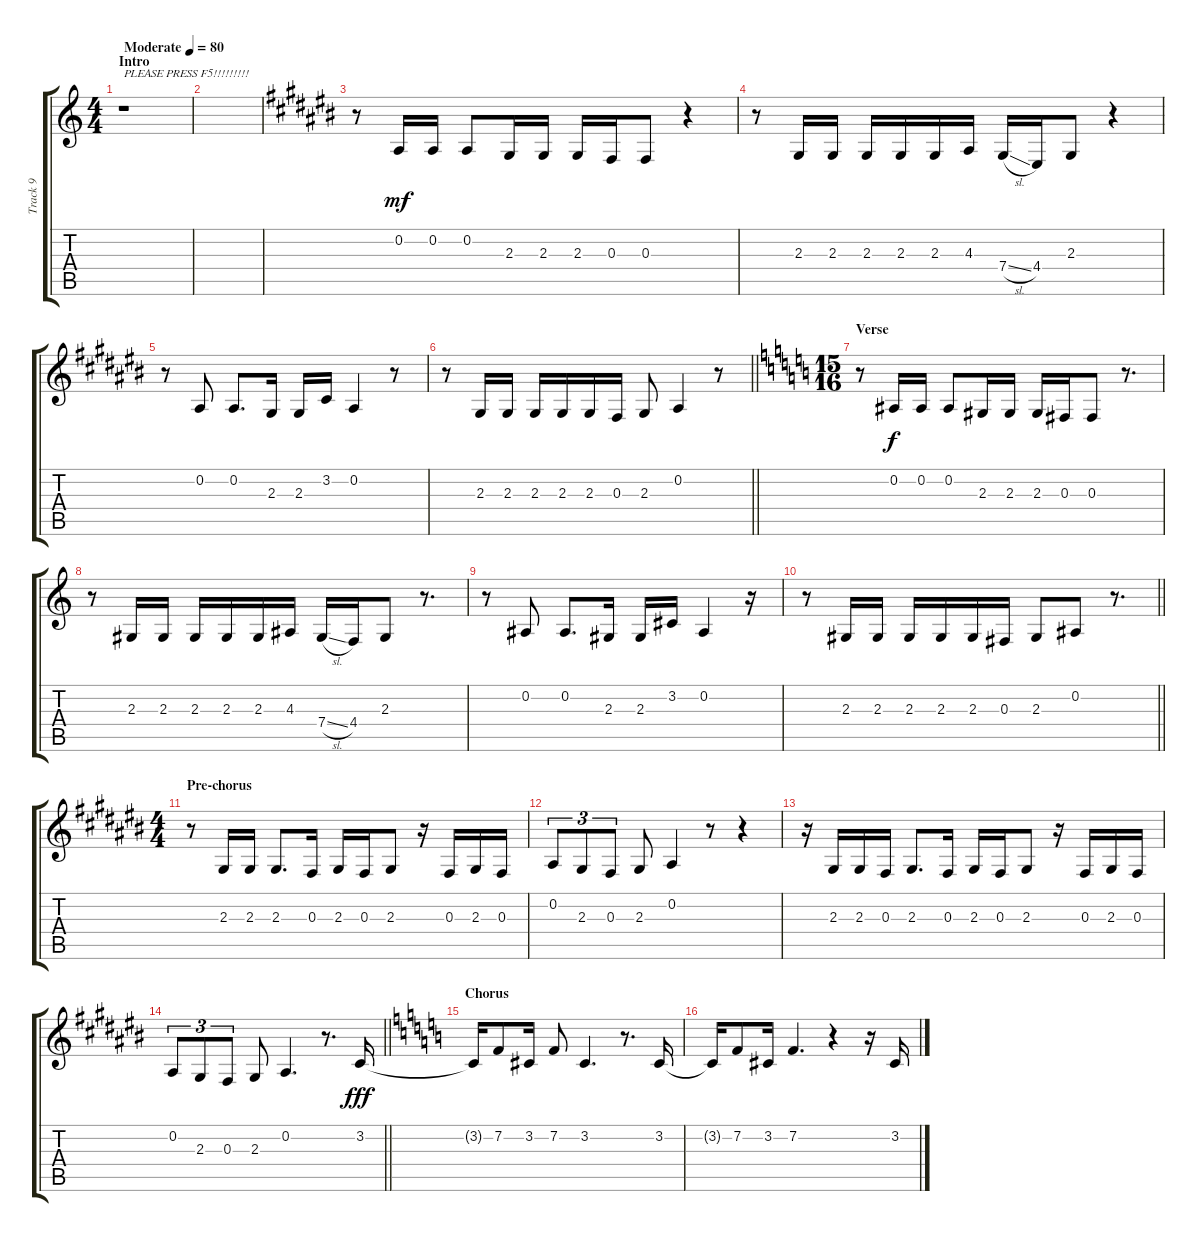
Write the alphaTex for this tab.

\track ("Track 9" "Track 9") {instrument tenorsax}
\staff {score tabs}
\tuning (Eb4 Bb3 Gb3 Db3 Ab2 Eb2) {hide}
\ts (4 4)
\section ("" "Intro")
\tempo (80 "Moderate")
\clef g2
\ks c
r.1{txt "PLEASE PRESS F5!!!!!!!!!" dy mf instrument tenorsax} |
|
\ks c#
r.8 0.2.16 0.2.16 0.2.8 2.3.16 2.3.16 2.3.16 0.3.16 0.3.8 r.4 |
r.8 2.3.16 2.3.16 2.3.16 2.3.16 2.3.16 4.3.16 7.4{sl}.16 4.4.16 2.3.8 r.4 |
r.8 0.2.8 0.2.8{d} 2.3.16 2.3.16 3.2.16 0.2.4 r.8 |
\barLineRight lightlight
r.8 2.3.16 2.3.16 2.3.16 2.3.16 2.3.16 0.3.16 2.3.8 0.2.4 r.8 |
\ts (15 16)
\section ("" "Verse")
\ks c
r.8 0.2.16{dy f} 0.2.16 0.2.8 2.3.16 2.3.16 2.3.16 0.3.16 0.3.8 r.8{d} |
r.8 2.3.16 2.3.16 2.3.16 2.3.16 2.3.16 4.3.16 7.4{sl}.16 4.4.16 2.3.8 r.8{d} |
r.8 0.2.8 0.2.8{d} 2.3.16 2.3.16 3.2.16 0.2.4 r.16 |
\barLineRight lightlight
r.8 2.3.16 2.3.16 2.3.16 2.3.16 2.3.16 0.3.16 2.3.8 0.2.8 r.8{d} |
\ts (4 4)
\section ("" "Pre-chorus")
\ks c#
r.8 2.3.16 2.3.16 2.3.8{d} 0.3.16 2.3.16 0.3.16 2.3.8 r.16 0.3.16 2.3.16 0.3.16 |
0.2.8{tu (3 2)} 2.3.8{tu (3 2)} 0.3.8{tu (3 2)} 2.3.8 0.2.4 r.8 r.4 |
r.16 2.3.16 2.3.16 0.3.16 2.3.8{d} 0.3.16 2.3.16 0.3.16 2.3.8 r.16 0.3.16 2.3.16 0.3.16 |
\barLineRight lightlight
0.2.8{tu (3 2)} 2.3.8{tu (3 2)} 0.3.8{tu (3 2)} 2.3.8 0.2.4{d} r.8{d} 3.2.16{dy fff} |
\section ("" "Chorus")
\ks c
3.2{t}.16 7.2.8 3.2.16 7.2.8 3.2.4{d} r.8{d} 3.2.16 |
3.2{t}.16 7.2.8 3.2.16 7.2.4{d} r.4 r.16 3.2.16
